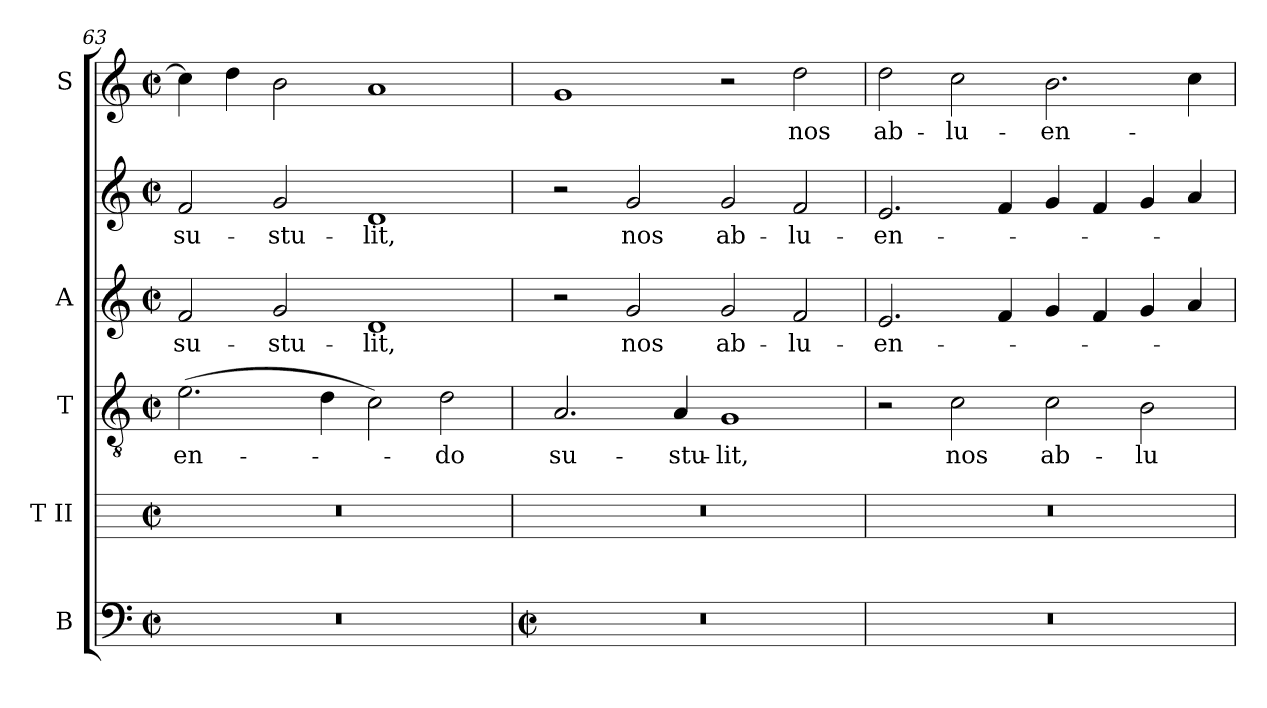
**kern	**kern	**kern	**text	**kern	**text	**kern	**text	**kern	**text
*part5	*part4	*part3	*part3	*part2	*part2	*part2	*part2	*part1	*part1
*staff6	*staff5	*staff4	*staff4	*staff3	*staff3	*staff2	*staff2	*staff1	*staff1
*I"B	*I"T II	*I"T	*	*I"A	*	*	*	*I"S	*
*I'B	*I'T II	*I'T	*	*I'A	*	*	*	*I'S	*
!!LO:LB:g=z
*clefF4	*	*clefGv2	*	*	*	*clefG2	*	*clefG2	*
*k[]	*	*k[]	*	*k[]	*	*k[]	*	*k[]	*
*C:	*	*C:	*	*C:	*	*C:	*	*C:	*
*M4/2	*M4/2	*M4/2	*	*M4/2	*	*M4/2	*	*M4/2	*
*met(c|)	*met(c|)	*met(c|)	*	*met(c|)	*	*met(c|)	*	*met(c|)	*
=63	=63	=63	=63	=63	=63	=63	=63	=63	=63
!	!	!	!LO:LY:b	!	!LO:LY:b	!	!LO:LY:b	!	!
0r	0r	(>2.e	-en-	2f	su-	2f	su-	4cc]	.
.	.	.	.	.	.	.	.	4dd	.
!	!	!	!	!	!LO:LY:b	!	!LO:LY:b	!	!
.	.	.	.	2g	-stu-	2g	-stu-	2b	.
.	.	4d	.	.	.	.	.	.	.
!	!	!	!	!	!LO:LY:b	!	!LO:LY:b	!	!
.	.	2c)	.	1d	-lit,	1d	-lit,	1a\	.
!	!	!	!LO:LY:b	!	!	!	!	!	!
.	.	2d	do	.	.	.	.	.	.
!!LO:LB:g=z
=64	=64	=64	=64	=64	=64	=64	=64	=64	=64
*M4/2	*	*	*	*	*	*	*	*	*
*met(c|)	*	*	*	*	*	*	*	*	*
!	!	!	!LO:LY:b	!	!	!	!	!	!
0r	0r	2.A	su-	2r	.	2r	.	1g	.
!	!	!	!	!	!LO:LY:b	!	!LO:LY:b	!	!
.	.	.	.	2g	nos	2g	nos	.	.
!	!	!	!LO:LY:b	!	!	!	!	!	!
.	.	4A	-stu-	.	.	.	.	.	.
!	!	!	!LO:LY:b	!	!LO:LY:b	!	!LO:LY:b	!	!
.	.	1G	-lit,	2g	ab-	2g	ab-	2r	.
!	!	!	!	!	!LO:LY:b	!	!LO:LY:b	!	!LO:LY:b
.	.	.	.	2f	-lu-	2f	-lu-	2dd	nos
=65	=65	=65	=65	=65	=65	=65	=65	=65	=65
!	!	!	!	!	!LO:LY:b	!	!LO:LY:b	!	!LO:LY:b
0r	0r	2r	.	2.e	-en-	2.e	-en-	2dd	ab-
!	!	!	!LO:LY:b	!	!	!	!	!	!LO:LY:b
.	.	2c	nos	.	.	.	.	2cc	-lu-
.	.	.	.	4f	.	4f	.	.	.
!	!	!	!LO:LY:b	!	!	!	!	!	!LO:LY:b
.	.	2c	ab-	4g	.	4g	.	2.b	-en-
.	.	.	.	4f	.	4f	.	.	.
!	!	!	!LO:LY:b	!	!	!	!	!	!
.	.	2B	-lu-	4g	.	4g	.	.	.
.	.	.	.	4a	.	4a	.	4cc	.
=	=	=	=	=	=	=	=	=	=
*-	*-	*-	*-	*-	*-	*-	*-	*-	*-
